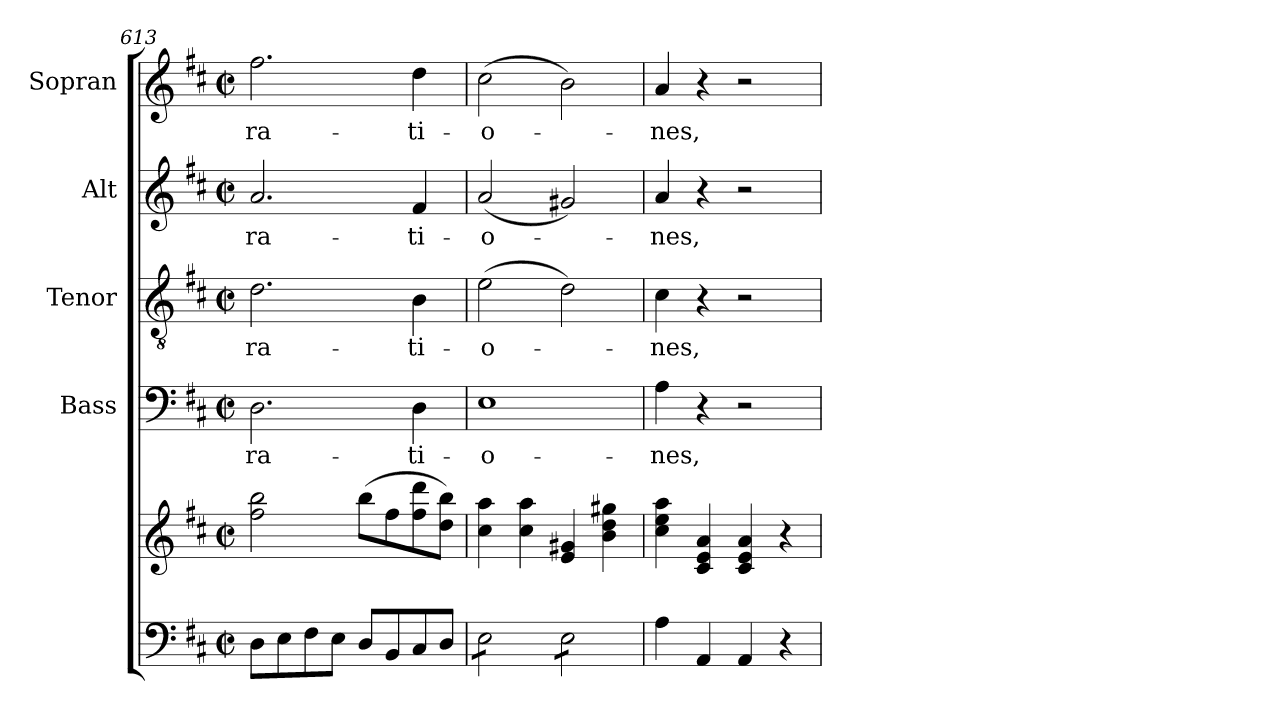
**kern	**kern	**kern	**text	**kern	**text	**kern	**text	**kern	**text
*part5	*part5	*part4	*part4	*part3	*part3	*part2	*part2	*part1	*part1
*staff6	*staff5	*staff4	*staff4	*staff3	*staff3	*staff2	*staff2	*staff1	*staff1
*	*	*I"Bass	*	*I"Tenor	*	*I"Alt	*	*I"Sopran	*
*	*	*I'B.	*	*I'T.	*	*I'A.	*	*I'S.	*
!!LO:PB:g=z
*clefF4	*clefG2	*clefF4	*	*clefGv2	*	*clefG2	*	*clefG2	*
*k[f#c#]	*k[f#c#]	*k[f#c#]	*	*k[f#c#]	*	*k[f#c#]	*	*k[f#c#]	*
*D:	*D:	*D:	*	*D:	*	*D:	*	*D:	*
*M2/2	*M2/2	*M2/2	*	*M2/2	*	*M2/2	*	*M2/2	*
*met(c|)	*met(c|)	*met(c|)	*	*met(c|)	*	*met(c|)	*	*met(c|)	*
=613	=613	=613	=613	=613	=613	=613	=613	=613	=613
!	!	!	!LO:LY:b	!	!LO:LY:b	!	!LO:LY:b	!	!LO:LY:b
8D\L	2ff#\ 2bb\	2.D\	-ra-	2.d\	-ra-	2.a/	-ra-	2.ff#\	-ra-
8E\	.	.	.	.	.	.	.	.	.
8F#\	.	.	.	.	.	.	.	.	.
8E\J	.	.	.	.	.	.	.	.	.
8D/L	(>8bb\L	.	.	.	.	.	.	.	.
8BB/	8ff#\	.	.	.	.	.	.	.	.
!	!	!	!LO:LY:b	!	!LO:LY:b	!	!LO:LY:b	!	!LO:LY:b
8C#/	8ff#\ 8ddd\	4D\	-ti-	4B\	-ti-	4f#/	-ti-	4dd\	-ti-
8D/J	8dd\ 8bb\J)	.	.	.	.	.	.	.	.
=614	=614	=614	=614	=614	=614	=614	=614	=614	=614
!	!	!	!LO:LY:b	!	!LO:LY:b	!	!LO:LY:b	!	!LO:LY:b
*tremolo	*	*	*	*	*	*	*	*	*
8E\L	4cc#\ 4aa\	1E	-o-	(>2e\	-o-	(<2a/	-o-	(>2cc#\	-o-
8E\	.	.	.	.	.	.	.	.	.
8E\	4cc#\ 4aa\	.	.	.	.	.	.	.	.
8E\J	.	.	.	.	.	.	.	.	.
8E\L	4e/ 4g#X/	.	.	2d\)	.	2g#X/)	.	2b\)	.
8E\	.	.	.	.	.	.	.	.	.
8E\	4b\ 4dd\ 4gg#X\	.	.	.	.	.	.	.	.
8E\J	.	.	.	.	.	.	.	.	.
*Xtremolo	*	*	*	*	*	*	*	*	*
=615	=615	=615	=615	=615	=615	=615	=615	=615	=615
!	!	!	!LO:LY:b	!	!LO:LY:b	!	!LO:LY:b	!	!LO:LY:b
4A\	4cc#\ 4ee\ 4aa\	4A\	-nes,	4c#\	-nes,	4a/	-nes,	4a/	-nes,
4AA/	4c#/ 4e/ 4a/	4r	.	4r	.	4r	.	4r	.
4AA/	4c#/ 4e/ 4a/	2r	.	2r	.	2r	.	2r	.
4r	4r	.	.	.	.	.	.	.	.
=	=	=	=	=	=	=	=	=	=
*-	*-	*-	*-	*-	*-	*-	*-	*-	*-
